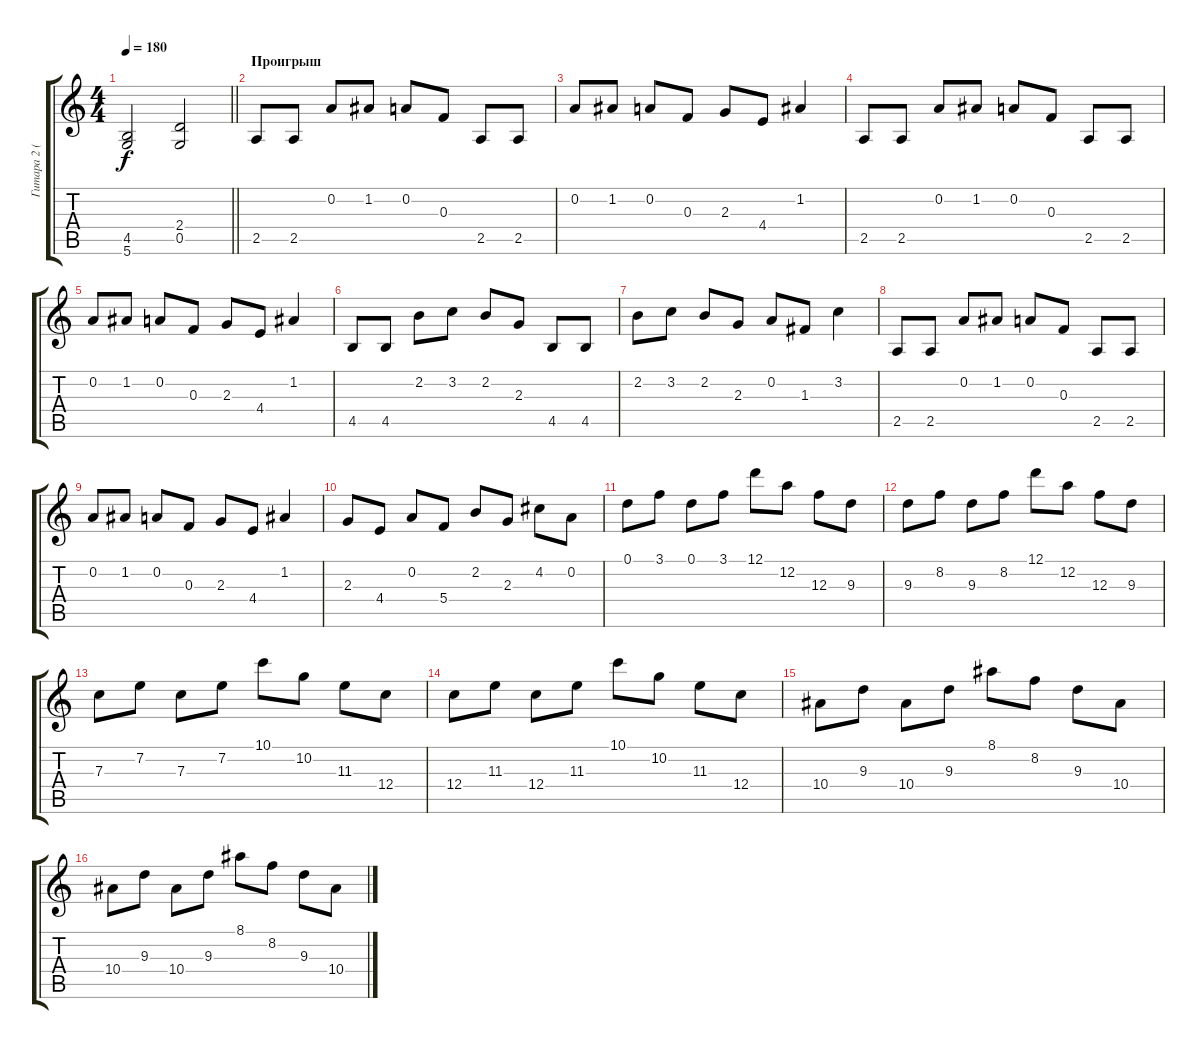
\track ("Гитара 2 (2)" "Гитара 2 (") {instrument distortionguitar}
\staff {score tabs}
\tuning (D4 A3 F3 C3 G2 D2) {hide}
\ts (4 4)
\tempo 180
\clef g2
\barLineRight lightlight
\ks c
(4.5 5.6).2{dy f} (2.4 0.5).2 |
\section ("" "Проигрыш")
2.5.8 2.5.8 0.2.8 1.2.8 0.2.8 0.3.8 2.5.8 2.5.8 |
0.2.8 1.2.8 0.2.8 0.3.8 2.3.8 4.4.8 1.2.4 |
2.5.8 2.5.8 0.2.8 1.2.8 0.2.8 0.3.8 2.5.8 2.5.8 |
0.2.8 1.2.8 0.2.8 0.3.8 2.3.8 4.4.8 1.2.4 |
4.5.8 4.5.8 2.2.8 3.2.8 2.2.8 2.3.8 4.5.8 4.5.8 |
2.2.8 3.2.8 2.2.8 2.3.8 0.2.8 1.3.8 3.2.4 |
2.5.8 2.5.8 0.2.8 1.2.8 0.2.8 0.3.8 2.5.8 2.5.8 |
0.2.8 1.2.8 0.2.8 0.3.8 2.3.8 4.4.8 1.2.4 |
2.3.8 4.4.8 0.2.8 5.4.8 2.2.8 2.3.8 4.2.8 0.2.8 |
0.1.8 3.1.8 0.1.8 3.1.8 12.1.8 12.2.8 12.3.8 9.3.8 |
9.3.8 8.2.8 9.3.8 8.2.8 12.1.8 12.2.8 12.3.8 9.3.8 |
7.3.8 7.2.8 7.3.8 7.2.8 10.1.8 10.2.8 11.3.8 12.4.8 |
12.4.8 11.3.8 12.4.8 11.3.8 10.1.8 10.2.8 11.3.8 12.4.8 |
10.4.8 9.3.8 10.4.8 9.3.8 8.1.8 8.2.8 9.3.8 10.4.8 |
10.4.8 9.3.8 10.4.8 9.3.8 8.1.8 8.2.8 9.3.8 10.4.8
